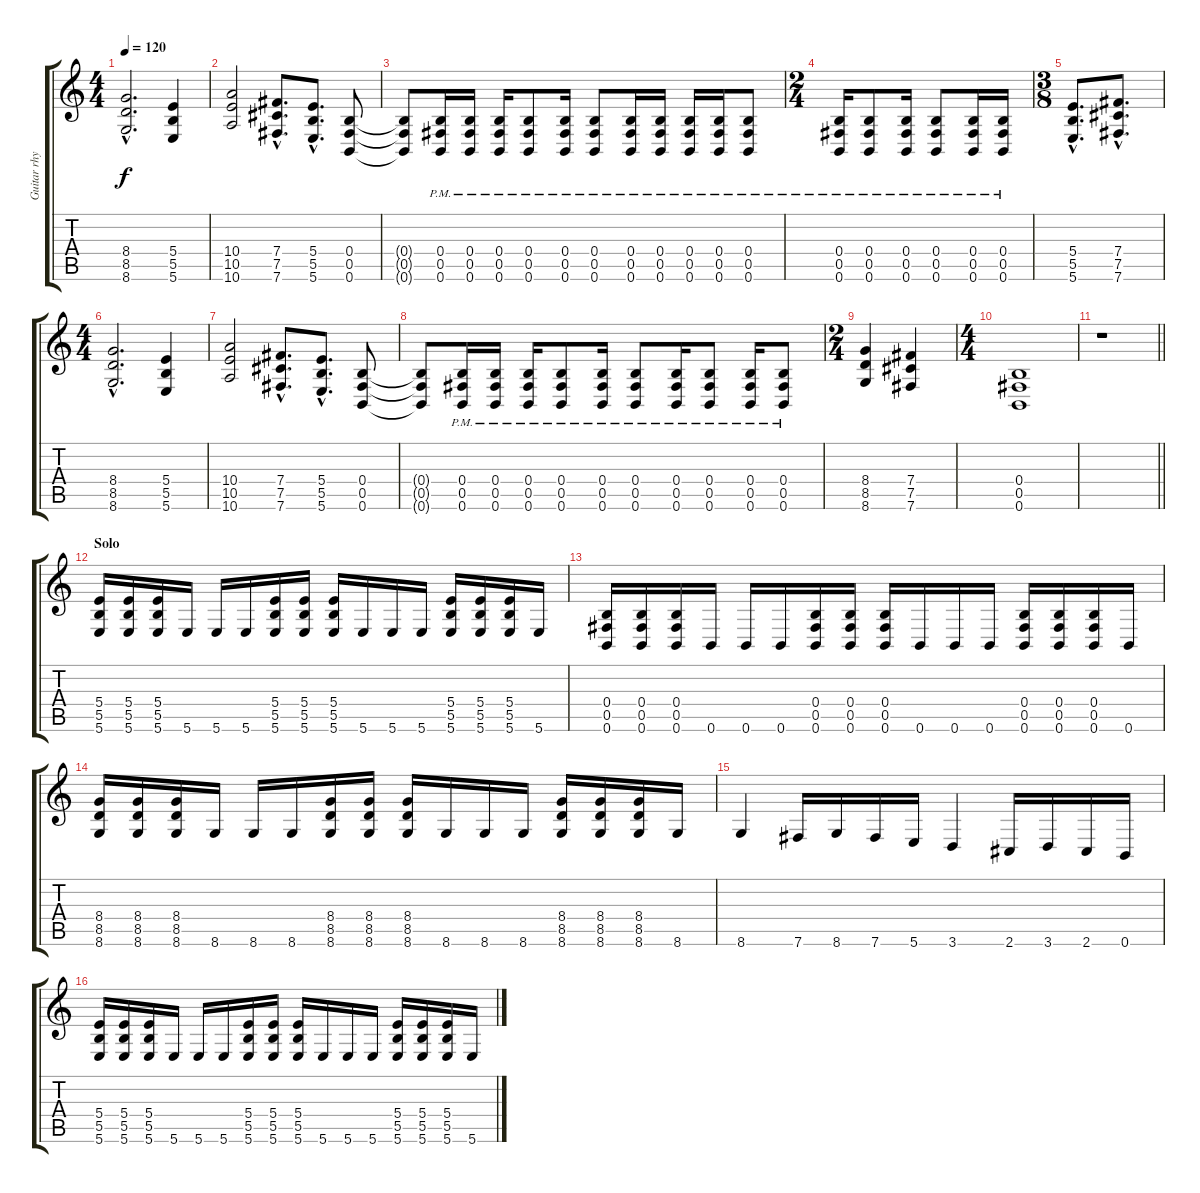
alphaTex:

\track ("Guitar rhythm" "Guitar rhy") {instrument distortionguitar}
\staff {score tabs}
\tuning (Db4 Ab3 E3 B2 Gb2 B1) {hide}
\ts (4 4)
\tempo 120
\clef g2
\ks c
(8.4{hac} 8.5{hac} 8.6{hac}).2{d dy f} (5.4 5.5 5.6).4 |
(10.4 10.5 10.6).2 (7.4{hac} 7.5{hac} 7.6{hac}).8{d} (5.4{hac} 5.5{hac} 5.6{hac}).8{d} (0.4 0.5 0.6).8 |
(0.4{t} 0.5{t} 0.6{t}).8 (0.4{pm} 0.5{pm} 0.6{pm}).16 (0.4{pm} 0.5{pm} 0.6{pm}).16 (0.4{pm} 0.5{pm} 0.6{pm}).16 (0.4{pm} 0.5{pm} 0.6{pm}).8 (0.4{pm} 0.5{pm} 0.6{pm}).16 (0.4{pm} 0.5{pm} 0.6{pm}).8 (0.4{pm} 0.5{pm} 0.6{pm}).16 (0.4{pm} 0.5{pm} 0.6{pm}).16 (0.4{pm} 0.5{pm} 0.6{pm}).16 (0.4{pm} 0.5{pm} 0.6{pm}).16 (0.4{pm} 0.5{pm} 0.6{pm}).8 |
\ts (2 4)
(0.4{pm} 0.5{pm} 0.6{pm}).16 (0.4{pm} 0.5{pm} 0.6{pm}).8 (0.4{pm} 0.5{pm} 0.6{pm}).16 (0.4{pm} 0.5{pm} 0.6{pm}).8 (0.4{pm} 0.5{pm} 0.6{pm}).16 (0.4{pm} 0.5{pm} 0.6{pm}).16 |
\ts (3 8)
(5.4{hac} 5.5{hac} 5.6{hac}).8{d} (7.4{hac} 7.5{hac} 7.6{hac}).8{d} |
\ts (4 4)
(8.4{hac} 8.5{hac} 8.6{hac}).2{d} (5.4 5.5 5.6).4 |
(10.4 10.5 10.6).2 (7.4{hac} 7.5{hac} 7.6{hac}).8{d} (5.4{hac} 5.5{hac} 5.6{hac}).8{d} (0.4 0.5 0.6).8 |
(0.4{t} 0.5{t} 0.6{t}).8 (0.4{pm} 0.5{pm} 0.6{pm}).16 (0.4{pm} 0.5{pm} 0.6{pm}).16 (0.4{pm} 0.5{pm} 0.6{pm}).16 (0.4{pm} 0.5{pm} 0.6{pm}).8 (0.4{pm} 0.5{pm} 0.6{pm}).16 (0.4{pm} 0.5{pm} 0.6{pm}).8 (0.4{pm} 0.5{pm} 0.6{pm}).16 (0.4{pm} 0.5{pm} 0.6{pm}).8 (0.4{pm} 0.5{pm} 0.6{pm}).16 (0.4{pm} 0.5{pm} 0.6{pm}).8 |
\ts (2 4)
(8.4 8.5 8.6).4 (7.4 7.5 7.6).4 |
\ts (4 4)
(0.4 0.5 0.6).1 |
\barLineRight lightlight
r.1 |
\section ("" "Solo")
(5.4 5.5 5.6).16 (5.4 5.5 5.6).16 (5.4 5.5 5.6).16 5.6.16 5.6.16 5.6.16 (5.4 5.5 5.6).16 (5.4 5.5 5.6).16 (5.4 5.5 5.6).16 5.6.16 5.6.16 5.6.16 (5.4 5.5 5.6).16 (5.4 5.5 5.6).16 (5.4 5.5 5.6).16 5.6.16 |
(0.4 0.5 0.6).16 (0.4 0.5 0.6).16 (0.4 0.5 0.6).16 0.6.16 0.6.16 0.6.16 (0.4 0.5 0.6).16 (0.4 0.5 0.6).16 (0.4 0.5 0.6).16 0.6.16 0.6.16 0.6.16 (0.4 0.5 0.6).16 (0.4 0.5 0.6).16 (0.4 0.5 0.6).16 0.6.16 |
(8.4 8.5 8.6).16 (8.4 8.5 8.6).16 (8.4 8.5 8.6).16 8.6.16 8.6.16 8.6.16 (8.4 8.5 8.6).16 (8.4 8.5 8.6).16 (8.4 8.5 8.6).16 8.6.16 8.6.16 8.6.16 (8.4 8.5 8.6).16 (8.4 8.5 8.6).16 (8.4 8.5 8.6).16 8.6.16 |
8.6.4 7.6.16 8.6.16 7.6.16 5.6.16 3.6.4 2.6.16 3.6.16 2.6.16 0.6.16 |
(5.4 5.5 5.6).16 (5.4 5.5 5.6).16 (5.4 5.5 5.6).16 5.6.16 5.6.16 5.6.16 (5.4 5.5 5.6).16 (5.4 5.5 5.6).16 (5.4 5.5 5.6).16 5.6.16 5.6.16 5.6.16 (5.4 5.5 5.6).16 (5.4 5.5 5.6).16 (5.4 5.5 5.6).16 5.6.16
